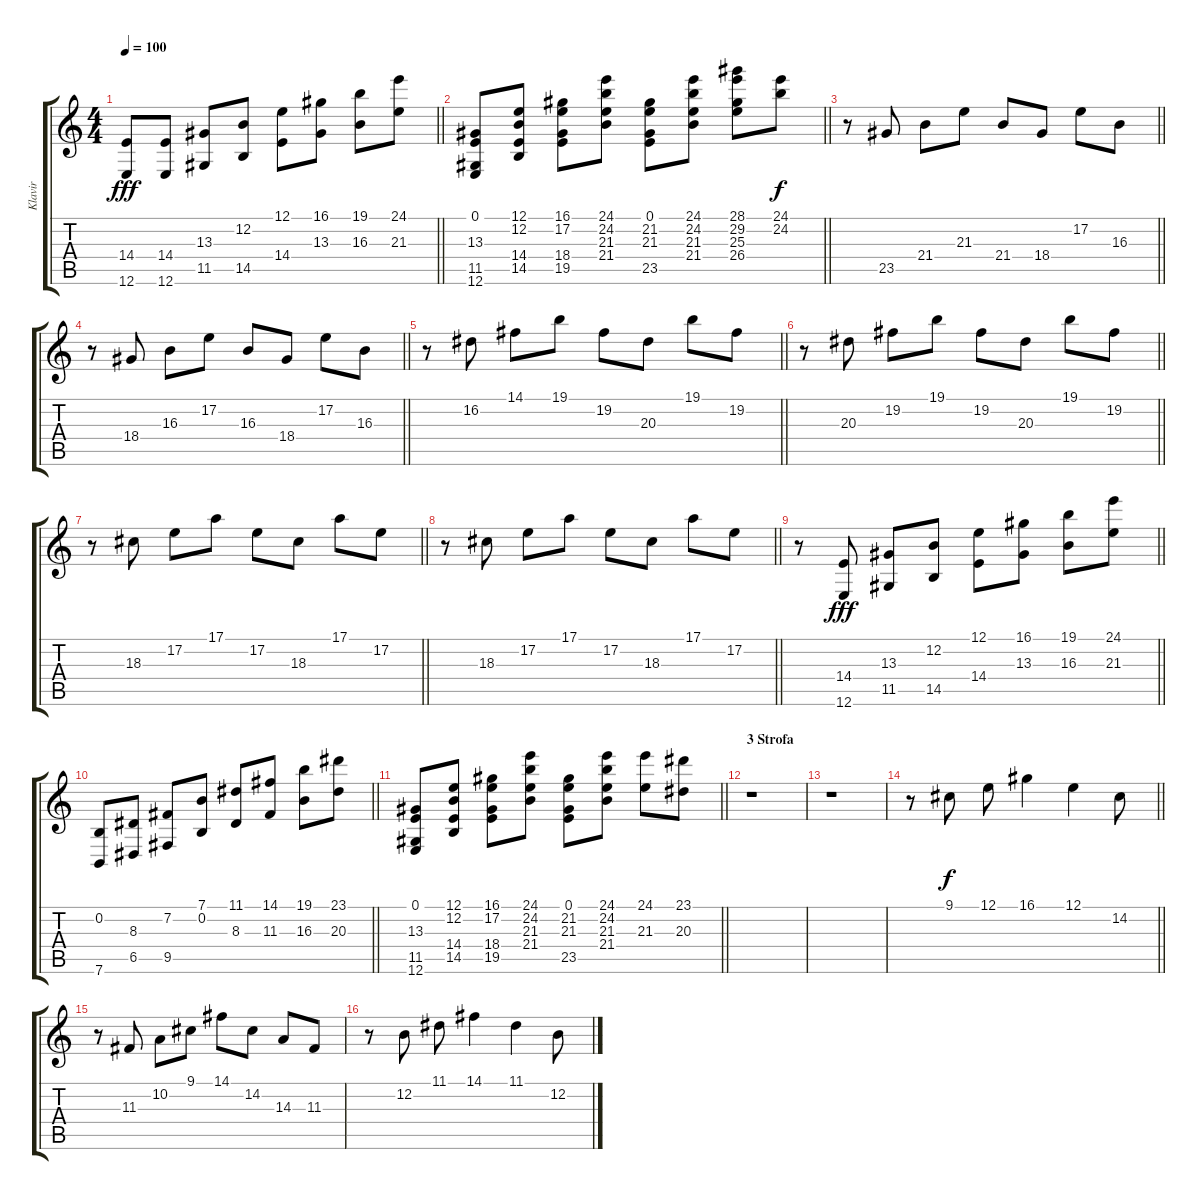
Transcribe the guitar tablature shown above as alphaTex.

\track ("Klavir" "Klavir") {instrument acousticgrandpiano}
\staff {score tabs}
\tuning (E4 B3 G3 D3 A2 E2) {hide}
\ts (4 4)
\tempo 100
\clef g2
\barLineRight lightlight
\ks c
(14.4 12.6).8{dy fff} (14.4 12.6).8 (13.3 11.5).8 (12.2 14.5).8 (12.1 14.4).8 (16.1 13.3).8 (19.1 16.3).8 (24.1 21.3).8 |
\barLineRight lightlight
(0.1 13.3 11.5 12.6).8 (12.1 12.2 14.4 14.5).8 (16.1 17.2 18.4 19.5).8 (24.1 24.2 21.3 21.4).8 (0.1 21.2 21.3 23.5).8 (24.1 24.2 21.3 21.4).8 (28.1 29.2 25.3 26.4).8 (24.1 24.2).8{dy f} |
\barLineRight lightlight
r.8 23.5.8 21.4.8 21.3.8 21.4.8 18.4.8 17.2.8 16.3.8 |
\barLineRight lightlight
r.8 18.4.8 16.3.8 17.2.8 16.3.8 18.4.8 17.2.8 16.3.8 |
\barLineRight lightlight
r.8 16.2.8 14.1.8 19.1.8 19.2.8 20.3.8 19.1.8 19.2.8 |
\barLineRight lightlight
r.8 20.3.8 19.2.8 19.1.8 19.2.8 20.3.8 19.1.8 19.2.8 |
\barLineRight lightlight
r.8 18.3.8 17.2.8 17.1.8 17.2.8 18.3.8 17.1.8 17.2.8 |
\barLineRight lightlight
r.8 18.3.8 17.2.8 17.1.8 17.2.8 18.3.8 17.1.8 17.2.8 |
\barLineRight lightlight
r.8 (14.4 12.6).8{dy fff} (13.3 11.5).8 (12.2 14.5).8 (12.1 14.4).8 (16.1 13.3).8 (19.1 16.3).8 (24.1 21.3).8 |
\barLineRight lightlight
(0.2 7.6).8 (8.3 6.5).8 (7.2 9.5).8 (7.1 0.2).8 (11.1 8.3).8 (14.1 11.3).8 (19.1 16.3).8 (23.1 20.3).8 |
\barLineRight lightlight
(0.1 13.3 11.5 12.6).8 (12.1 12.2 14.4 14.5).8 (16.1 17.2 18.4 19.5).8 (24.1 24.2 21.3 21.4).8 (0.1 21.2 21.3 23.5).8 (24.1 24.2 21.3 21.4).8 (24.1 21.3).8 (23.1 20.3).8 |
\section ("" "3 Strofa")
r.1 |
r.1 |
\barLineRight lightlight
r.8 9.1.8{dy f} 12.1.8 16.1.4 12.1.4 14.2.8 |
r.8 11.3.8 10.2.8 9.1.8 14.1.8 14.2.8 14.3.8 11.3.8 |
r.8 12.2.8 11.1.8 14.1.4 11.1.4 12.2.8
